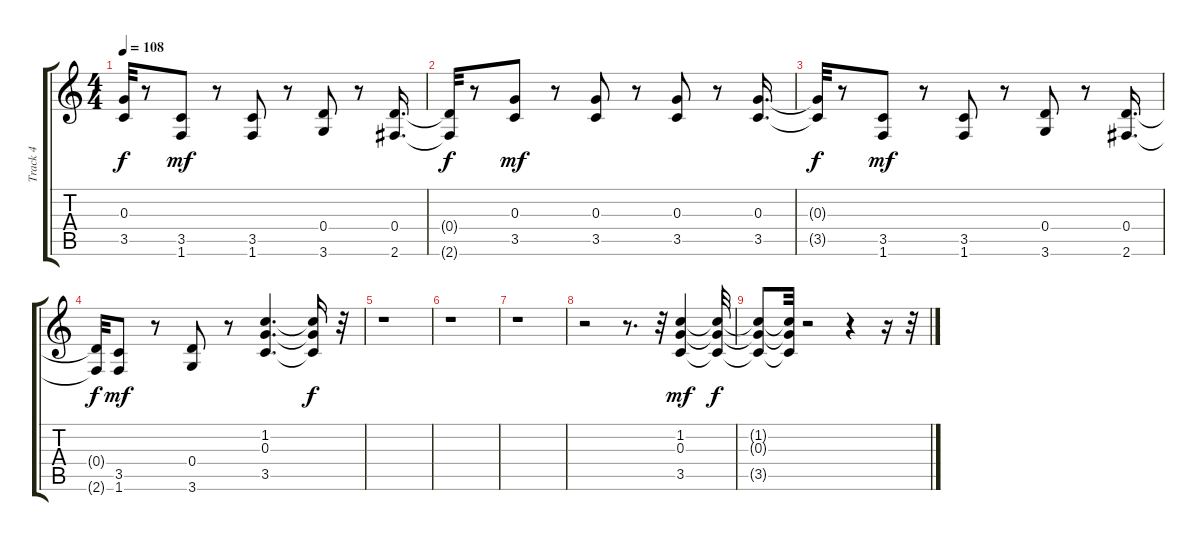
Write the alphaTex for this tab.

\track ("Track 4" "Track 4") {instrument acousticguitarsteel}
\staff {score tabs}
\tuning (E4 B3 G3 D3 A2 E2) {hide}
\ts (4 4)
\tempo 108
\clef g2
\ks c
(0.3{t} 3.5{t}).32{dy f} r.8 (3.5 1.6).8{dy mf} r.8 (3.5 1.6).8 r.8 (0.4 3.6).8 r.8 (0.4 2.6).16{d} |
(0.4{t} 2.6{t}).32{dy f} r.8 (0.3 3.5).8{dy mf} r.8 (0.3 3.5).8 r.8 (0.3 3.5).8 r.8 (0.3 3.5).16{d} |
(0.3{t} 3.5{t}).32{dy f} r.8 (3.5 1.6).8{dy mf} r.8 (3.5 1.6).8 r.8 (0.4 3.6).8 r.8 (0.4 2.6).16{d} |
(0.4{t} 2.6{t}).32{dy f} (3.5 1.6).8{dy mf} r.8 (0.4 3.6).8 r.8 (1.2 0.3 3.5).4{d} (1.2{t} 0.3{t} 3.5{t}).16{dy f} r.32 |
r.1 |
r.1 |
r.1 |
r.2 r.8{d} r.32 (1.2 0.3 3.5).4{dy mf} (1.2{t} 0.3{t} 3.5{t}).32{dy f} |
(1.2{t} 0.3{t} 3.5{t}).8 (1.2{t} 0.3{t} 3.5{t}).32 r.2 r.4 r.16 r.32
